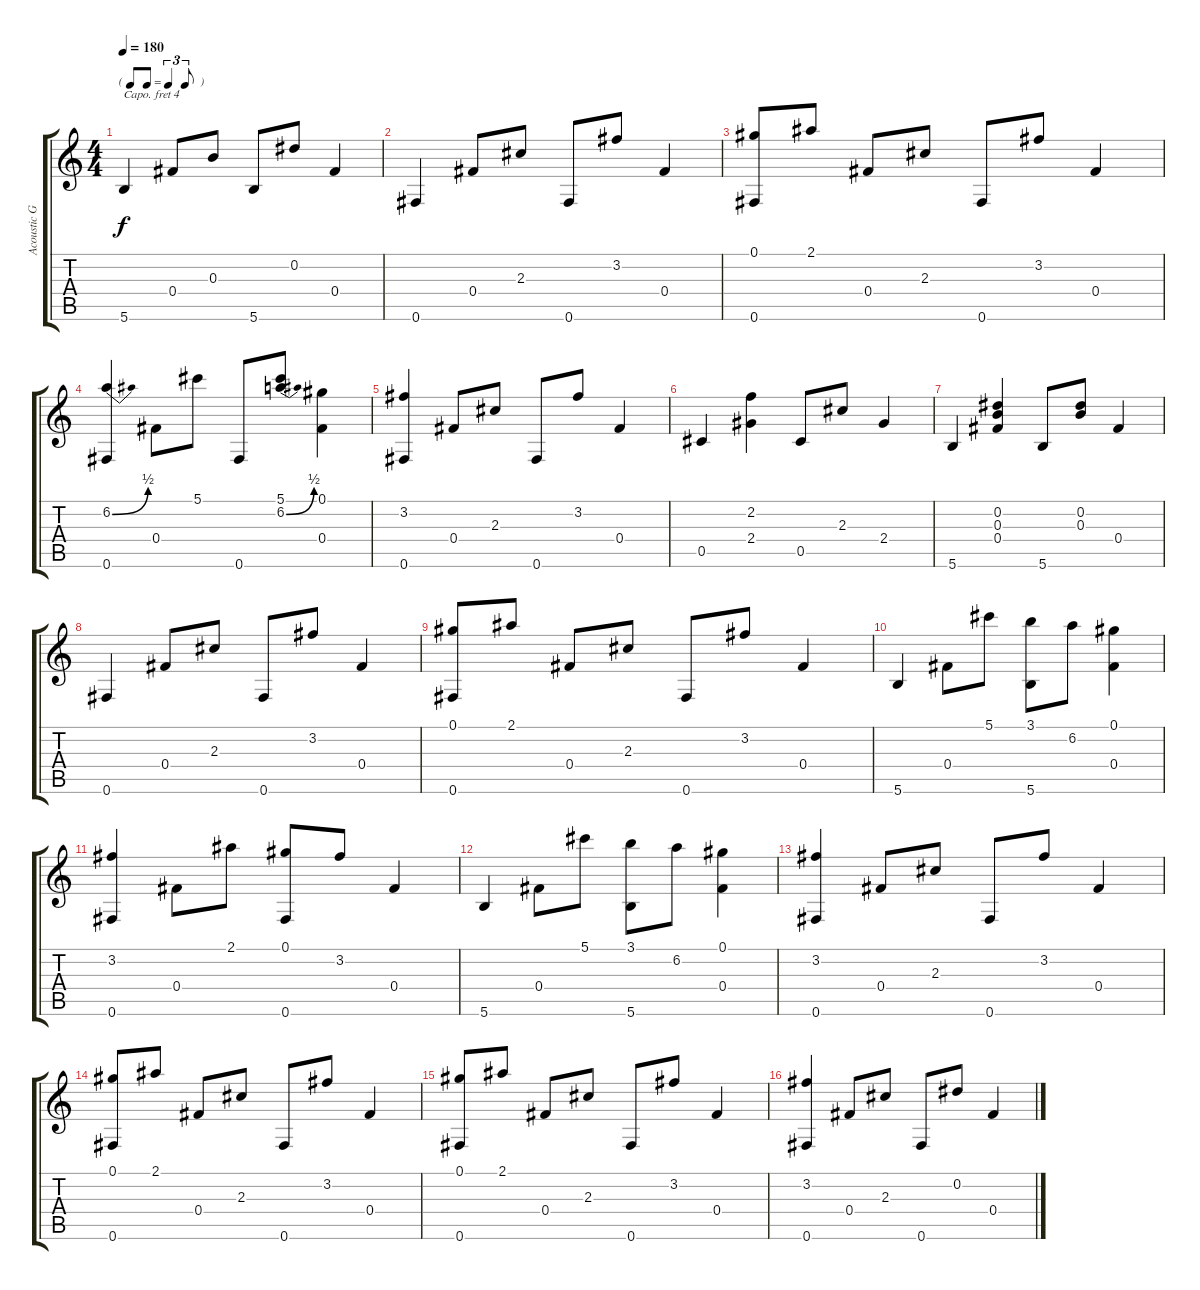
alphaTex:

\track ("Acoustic Guitar (steel)" "Acoustic G") {instrument acousticguitarsteel}
\staff {score tabs}
\capo 4
\tuning (E4 B3 G3 D3 A2 D2) {hide}
\ts (4 4)
\tf triplet8th
\tempo 180
\clef g2
\ks c
5.6.4{dy f} 0.4.8 0.3.8 5.6.8 0.2.8 0.4.4 |
0.6.4 0.4.8 2.3.8 0.6.8 3.2.8 0.4.4 |
(0.1 0.6).8 2.1.8 0.4.8 2.3.8 0.6.8 3.2.8 0.4.4 |
(6.2{be (bend 0 0 60 2)} 0.6).4 0.4.8 5.1.8 0.6.8 (5.1 6.2{be (bend 0 0 60 2)}).8 (0.1 0.4).4 |
(3.2 0.6).4 0.4.8 2.3.8 0.6.8 3.2.8 0.4.4 |
0.5.4 (2.2 2.4).4 0.5.8 2.3.8 2.4.4 |
5.6.4 (0.2 0.3 0.4).4 5.6.8 (0.2 0.3).8 0.4.4 |
0.6.4 0.4.8 2.3.8 0.6.8 3.2.8 0.4.4 |
(0.1 0.6).8 2.1.8 0.4.8 2.3.8 0.6.8 3.2.8 0.4.4 |
5.6.4 0.4.8 5.1.8 (3.1 5.6).8 6.2.8 (0.1 0.4).4 |
(3.2 0.6).4 0.4.8 2.1.8 (0.1 0.6).8 3.2.8 0.4.4 |
5.6.4 0.4.8 5.1.8 (3.1 5.6).8 6.2.8 (0.1 0.4).4 |
(3.2 0.6).4 0.4.8 2.3.8 0.6.8 3.2.8 0.4.4 |
(0.1 0.6).8 2.1.8 0.4.8 2.3.8 0.6.8 3.2.8 0.4.4 |
(0.1 0.6).8 2.1.8 0.4.8 2.3.8 0.6.8 3.2.8 0.4.4 |
(3.2 0.6).4 0.4.8 2.3.8 0.6.8 0.2.8 0.4.4
